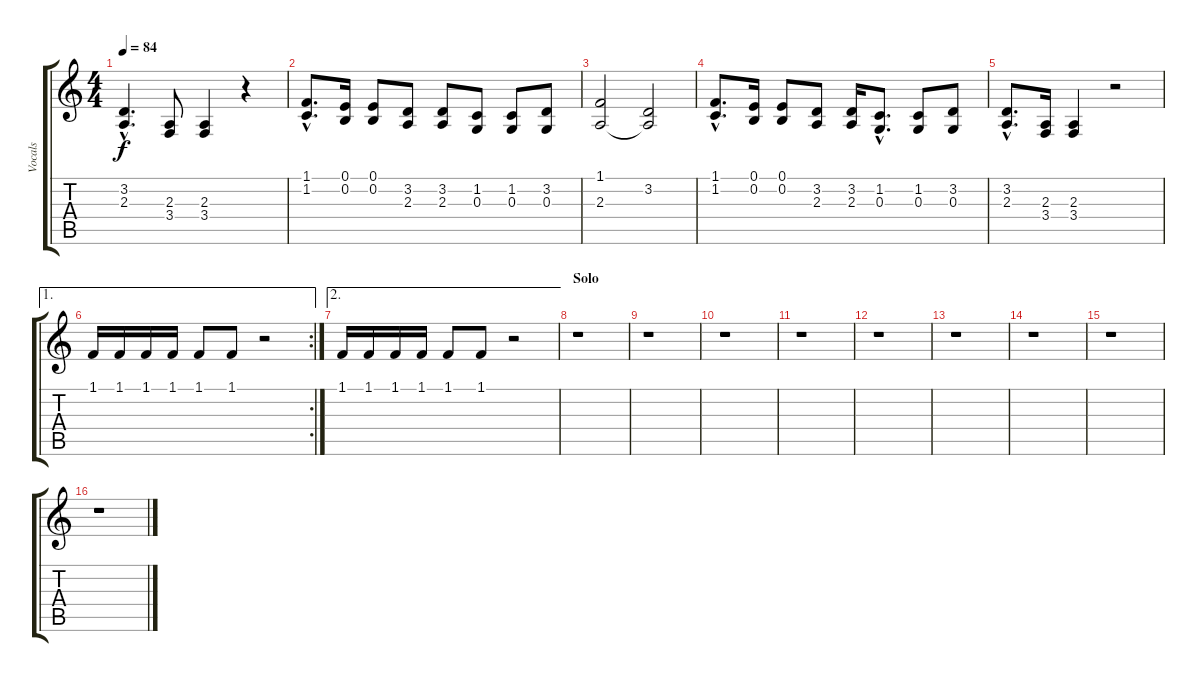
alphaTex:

\track ("Vocals" "Vocals") {instrument synthvoice}
\staff {score tabs}
\tuning (E4 B3 G3 D3 A2 E2) {hide}
\ts (4 4)
\tempo 84
\clef g2
\ks c
(3.2{hac} 2.3{hac}).4{d dy f} (2.3 3.4).8 (2.3 3.4).4 r.4 |
(1.1{hac} 1.2{hac}).8{d} (0.1 0.2).16 (0.1 0.2).8 (3.2 2.3).8 (3.2 2.3).8 (1.2 0.3).8 (1.2 0.3).8 (3.2 0.3).8 |
(1.1 2.3).2 (3.2 2.3{t}).2 |
(1.1{hac} 1.2{hac}).8{d} (0.1 0.2).16 (0.1 0.2).8 (3.2 2.3).8 (3.2 2.3).16 (1.2{hac} 0.3{hac}).8{d} (1.2 0.3).8 (3.2 0.3).8 |
(3.2{hac} 2.3{hac}).8{d} (2.3 3.4).16 (2.3 3.4).4 r.2 |
\ae 1
\rc 2
1.1.16 1.1.16 1.1.16 1.1.16 1.1.8 1.1.8 r.2 |
\ae 2
1.1.16 1.1.16 1.1.16 1.1.16 1.1.8 1.1.8 r.2 |
\section ("" "Solo")
r.1 |
r.1 |
r.1 |
r.1 |
r.1 |
r.1 |
r.1 |
r.1 |
r.1
